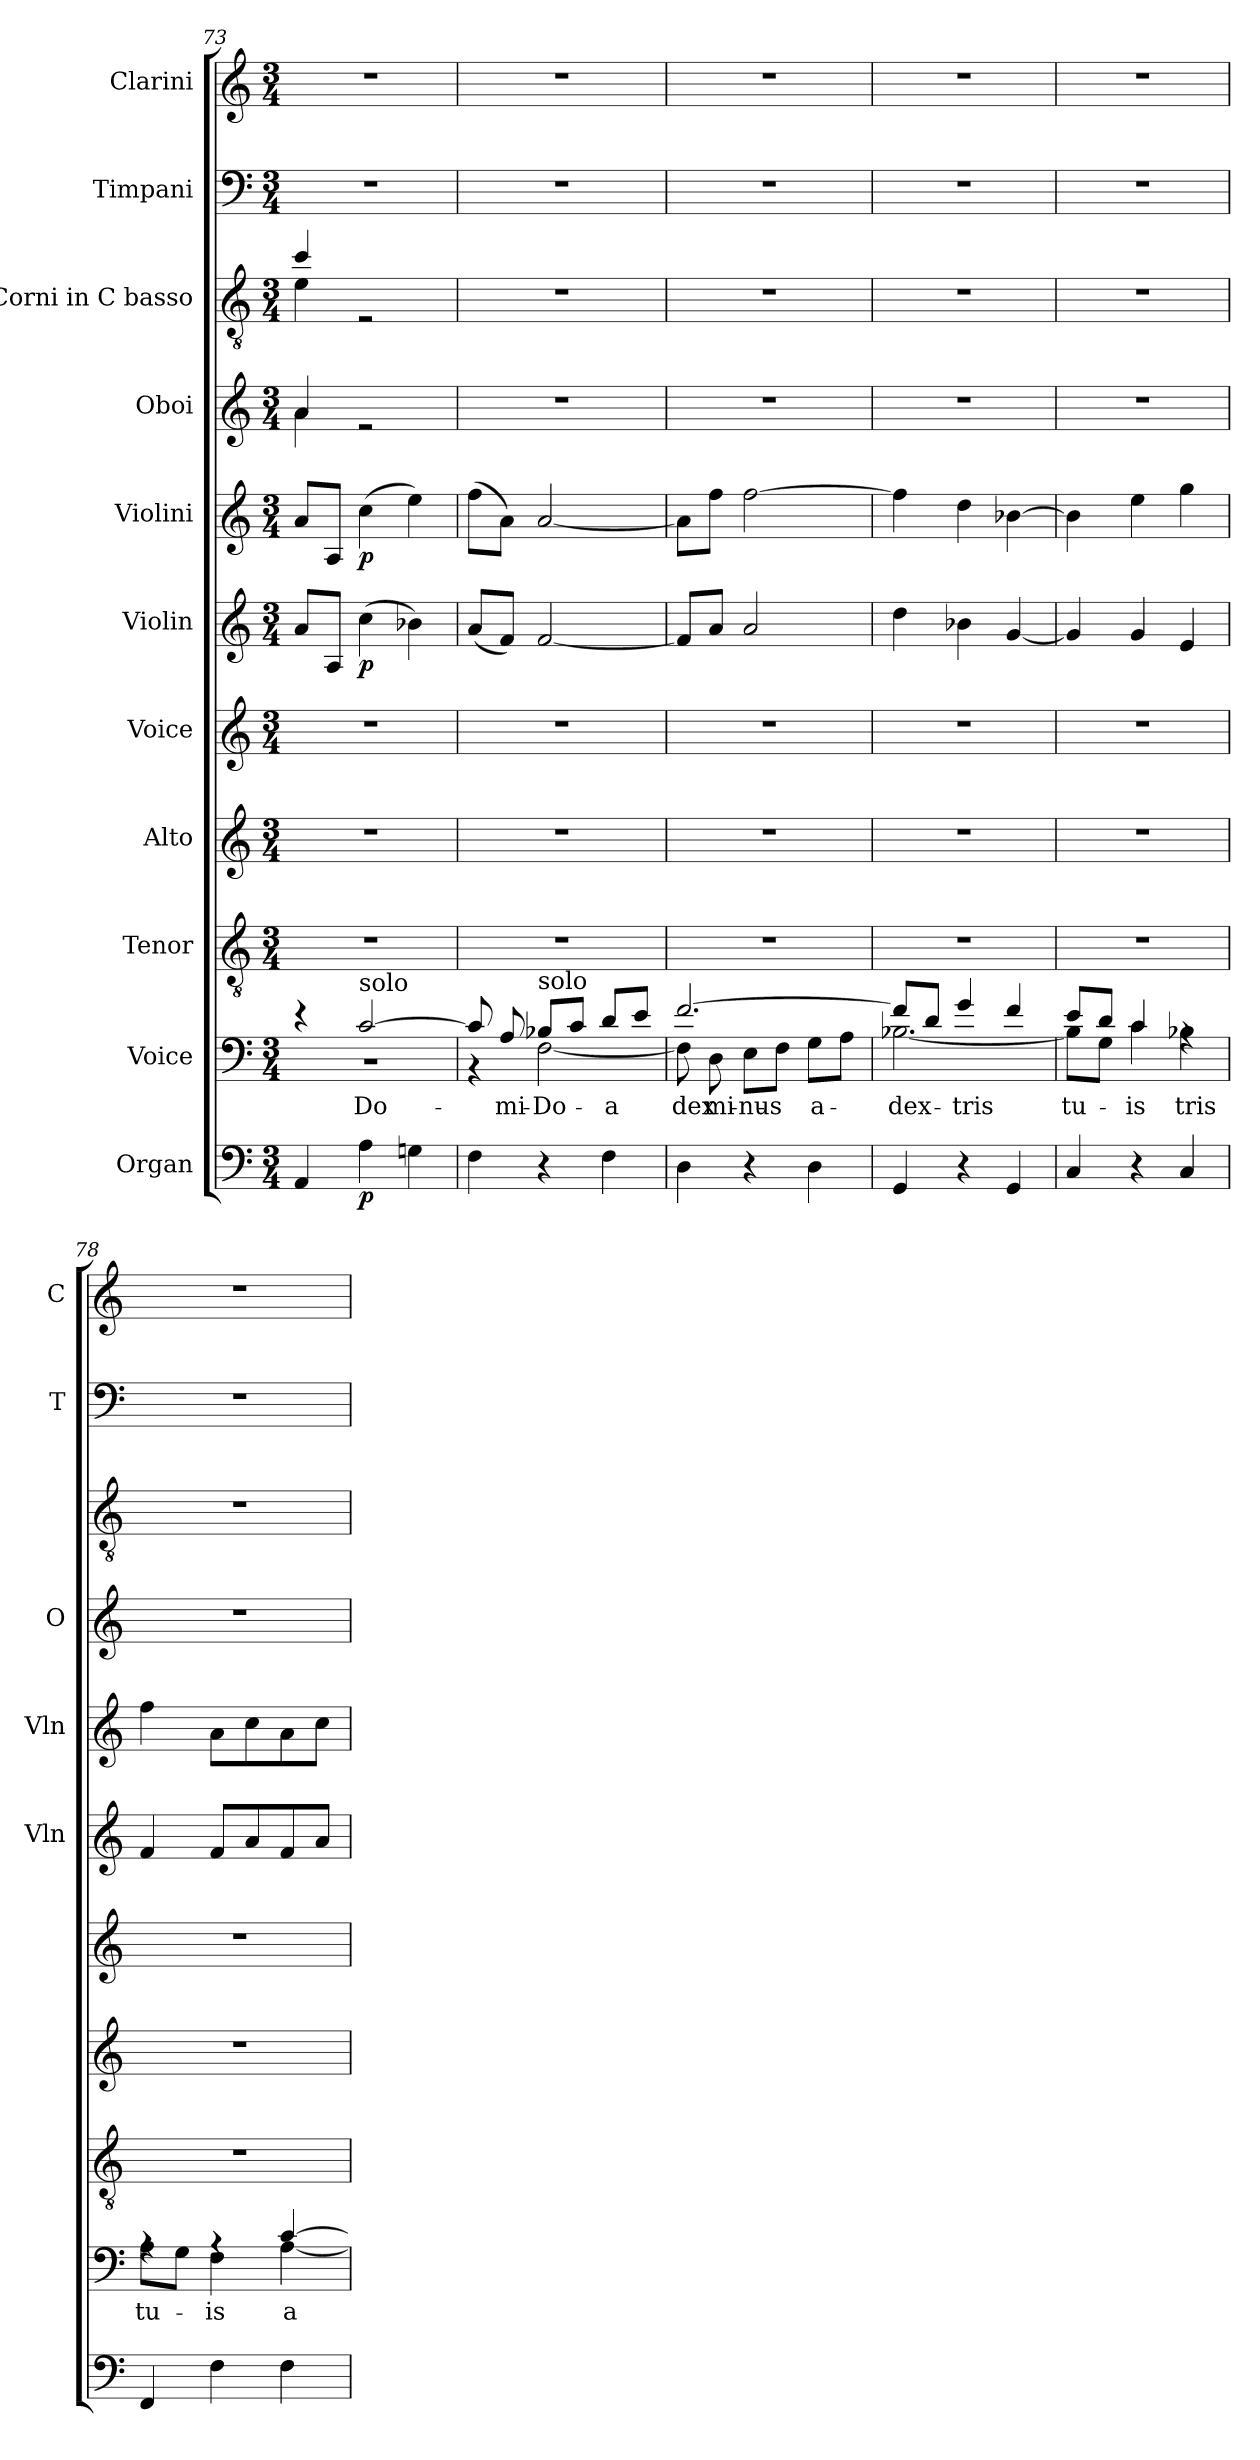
**kern	**dynam	**kern	**text	**kern	**kern	**kern	**kern	**dynam	**kern	**dynam	**kern	**kern	**kern	**kern
*part11	*part11	*part10	*part10	*part9	*part8	*part7	*part6	*part6	*part5	*part5	*part4	*part3	*part2	*part1
*staff11	*staff11	*staff10	*staff10	*staff9	*staff8	*staff7	*staff6	*staff6	*staff5	*staff5	*staff4	*staff3	*staff2	*staff1
*I"Organ	*	*I"Voice	*	*I"Tenor	*I"Alto	*I"Voice	*I"Violin	*	*I"Violini	*	*I"Oboi	*I"Corni in C basso	*I"Timpani	*I"Clarini
*	*	*	*	*	*	*	*I'Vln	*	*I'Vln	*	*I'O	*	*I'T	*I'C
*clefF4	*	*clefF4	*	*clefGv2	*clefG2	*clefG2	*clefG2	*	*clefG2	*	*clefG2	*clefGv2	*clefF4	*clefG2
*	*	*	*	*	*	*	*	*	*	*	*	*ITrd7c12	*	*
*k[]	*	*k[]	*	*k[]	*k[]	*k[]	*k[]	*	*k[]	*	*k[]	*k[]	*k[]	*k[]
*M3/4	*	*M3/4	*	*M3/4	*M3/4	*M3/4	*M3/4	*	*M3/4	*	*M3/4	*M3/4	*M3/4	*M3/4
=73	=73	=73	=73	=73	=73	=73	=73	=73	=73	=73	=73	=73	=73	=73
*	*	*^	*	*	*	*	*	*	*	*	*^	*^	*	*
4AA/	.	4r	2.r	.	2.r	2.r	2.r	8a/L	.	8a/L	.	4a/	4a\	4c/	4E\	2.r	2.r
.	.	.	.	.	.	.	.	8A/J	.	8A/J	.	.	.	.	.	.	.
!	!	!LO:TX:a:t=solo	!	!	!	!	!	!	!	!	!	!	!	!	!	!	!
!	!LO:DY:b	!	!	!LO:LY:b	!	!	!	!	!LO:DY:b	!	!LO:DY:b	!	!	!	!	!	!
4A\	p	[2c/	.	Do-	.	.	.	(4cc\	p	(4cc\	p	2re	2ryy	2rE	2ryy	.	.
4Gn\	.	.	.	.	.	.	.	4b-X\)	.	4ee\)	.	.	.	.	.	.	.
*	*	*	*	*	*	*	*	*	*	*	*	*v	*v	*	*	*	*
*	*	*	*	*	*	*	*	*	*	*	*	*	*v	*v	*	*
=74	=74	=74	=74	=74	=74	=74	=74	=74	=74	=74	=74	=74	=74	=74	=74
4F\	.	8c/]	4r	.	2.r	2.r	2.r	(8a/L	.	(8ff\L	.	2.r	2.r	2.r	2.r
!	!	!	!	!LO:LY:b	!	!	!	!	!	!	!	!	!	!	!
.	.	8A/	.	-mi-	.	.	.	8f/J)	.	8a\J)	.	.	.	.	.
!	!	!LO:TX:a:t=solo	!	!	!	!	!	!	!	!	!	!	!	!	!
!	!	!	!	!LO:LY:b	!	!	!	!	!	!	!	!	!	!	!
!	!	!	!	!LO:LY:b	!	!	!	!	!	!	!	!	!	!	!
4r	.	8B-X/L	[2F\	Do-	.	.	.	[2f/	.	[2a/	.	.	.	.	.
.	.	8c/J	.	.	.	.	.	.	.	.	.	.	.	.	.
!	!	!	!	!LO:LY:b	!	!	!	!	!	!	!	!	!	!	!
4F\	.	8d/L	.	a	.	.	.	.	.	.	.	.	.	.	.
.	.	8e/J	.	.	.	.	.	.	.	.	.	.	.	.	.
=75	=75	=75	=75	=75	=75	=75	=75	=75	=75	=75	=75	=75	=75	=75	=75
!	!	!	!	!LO:LY:b	!	!	!	!	!	!	!	!	!	!	!
4D\	.	[2.f/	8F\]	dex-	2.r	2.r	2.r	8f/L]	.	8a\L]	.	2.r	2.r	2.r	2.r
!	!	!	!	!LO:LY:b	!	!	!	!	!	!	!	!	!	!	!
.	.	.	8D\	-mi-	.	.	.	8a/J	.	8ff\J	.	.	.	.	.
!	!	!	!	!LO:LY:b	!	!	!	!	!	!	!	!	!	!	!
4r	.	.	8E\L	-nus	.	.	.	2a/	.	[2ff\	.	.	.	.	.
.	.	.	8F\J	.	.	.	.	.	.	.	.	.	.	.	.
!	!	!	!	!LO:LY:b	!	!	!	!	!	!	!	!	!	!	!
4D\	.	.	8G\L	a	.	.	.	.	.	.	.	.	.	.	.
.	.	.	8A\J	.	.	.	.	.	.	.	.	.	.	.	.
=76	=76	=76	=76	=76	=76	=76	=76	=76	=76	=76	=76	=76	=76	=76	=76
!	!	!	!	!LO:LY:b	!	!	!	!	!	!	!	!	!	!	!
4GG/	.	8f/L]	[2.B-X\	dex-	2.r	2.r	2.r	4dd\	.	4ff\]	.	2.r	2.r	2.r	2.r
.	.	8d/J	.	.	.	.	.	.	.	.	.	.	.	.	.
!	!	!	!	!LO:LY:b	!	!	!	!	!	!	!	!	!	!	!
4r	.	4g/	.	-tris	.	.	.	4b-X\	.	4dd\	.	.	.	.	.
4GG/	.	4f/	.	.	.	.	.	[4g/	.	[4b-X\	.	.	.	.	.
=77	=77	=77	=77	=77	=77	=77	=77	=77	=77	=77	=77	=77	=77	=77	=77
!	!	!	!	!LO:LY:b	!	!	!	!	!	!	!	!	!	!	!
4C/	.	8e/L	8B-\L]	tu-	2.r	2.r	2.r	4g/]	.	4b-\]	.	2.r	2.r	2.r	2.r
.	.	8d/J	8G\J	.	.	.	.	.	.	.	.	.	.	.	.
!	!	!	!	!LO:LY:b	!	!	!	!	!	!	!	!	!	!	!
4r	.	4c/	4c\	-is	.	.	.	4g/	.	4ee\	.	.	.	.	.
!	!	!	!	!LO:LY:b	!	!	!	!	!	!	!	!	!	!	!
4C/	.	4rA	4B-X\	-tris	.	.	.	4e/	.	4gg\	.	.	.	.	.
!!LO:PB:g=z
=78	=78	=78	=78	=78	=78	=78	=78	=78	=78	=78	=78	=78	=78	=78	=78
!	!	!	!	!LO:LY:b	!	!	!	!	!	!	!	!	!	!	!
4FF/	.	4rA	8A\L	tu-	2.r	2.r	2.r	4f/	.	4ff\	.	2.r	2.r	2.r	2.r
.	.	.	8G\J	.	.	.	.	.	.	.	.	.	.	.	.
!	!	!	!	!LO:LY:b	!	!	!	!	!	!	!	!	!	!	!
4F\	.	4rA	4F\	-is	.	.	.	8f/L	.	8a\L	.	.	.	.	.
.	.	.	.	.	.	.	.	8a/	.	8cc\	.	.	.	.	.
!	!	!	!	!LO:LY:b	!	!	!	!	!	!	!	!	!	!	!
4F\	.	[4c/	[4A\	a	.	.	.	8f/	.	8a\	.	.	.	.	.
.	.	.	.	.	.	.	.	8a/J	.	8cc\J	.	.	.	.	.
*	*	*v	*v	*	*	*	*	*	*	*	*	*	*	*	*
=	=	=	=	=	=	=	=	=	=	=	=	=	=	=
*-	*-	*-	*-	*-	*-	*-	*-	*-	*-	*-	*-	*-	*-	*-
